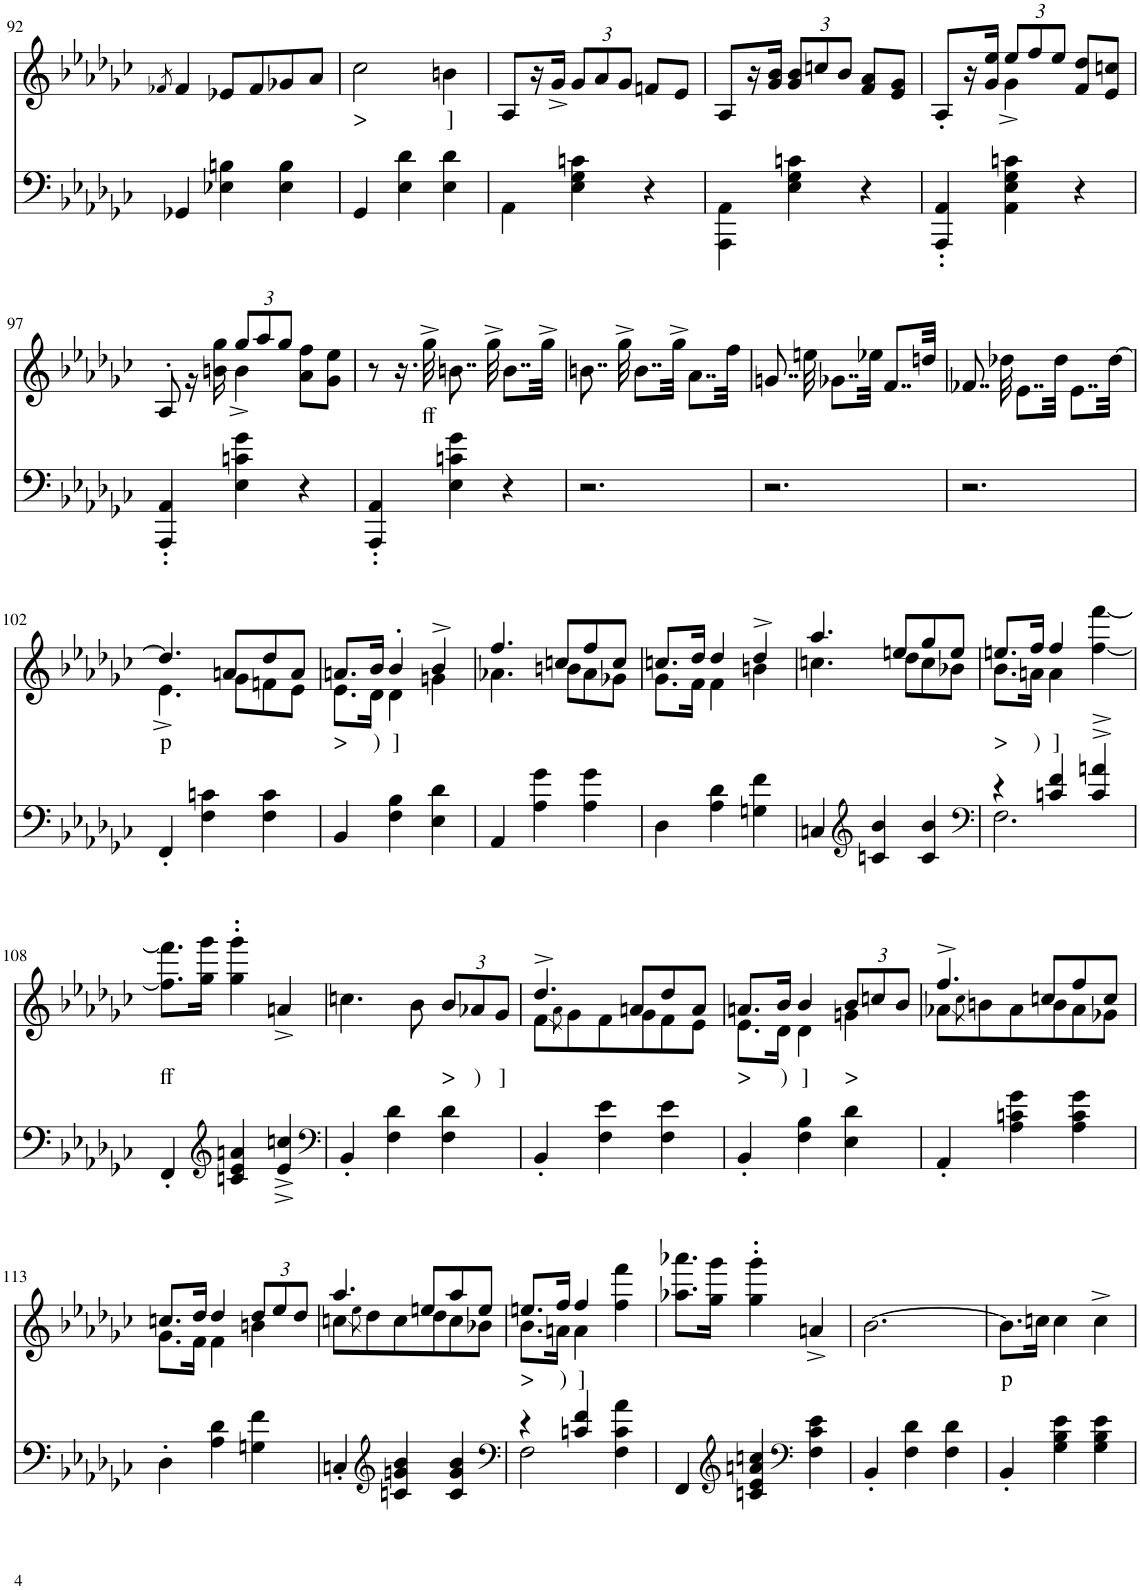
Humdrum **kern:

**kern	**kern	**text
*part2	*part1	*part1
*staff2	*staff1	*staff1
*I"piano	*I"piano	*
*I'Pno	*I'Pno	*
!!LO:PB:g=z
*clefF4	*clefG2	*
*k[b-e-a-d-g-c-]	*k[b-e-a-d-g-c-]	*
*e-:	*e-:	*
*M3/4	*M3/4	*
=92	=92	=92
.	8qf-X/	.
4GG-X/	4f-/	.
4E-X\ 4Bn\	8e-X/L	.
.	8f-/	.
4E-\ 4B\	8g-X/	.
.	8a-/J	.
=93	=93	=93
!	!	!LO:LY:b
4GG-/	2cc-\	>
4E-\ 4d-\	.	.
!	!	!LO:LY:b
4E-\ 4d-\	4bn\	]
=94	=94	=94
4AA-\	8A-/L	.
.	16r	.
.	16g-^/JJ	.
*	*Xbrackettup	*
4E-\ 4G-\ 4cn\	12g-/L	.
.	12a-/	.
.	12g-/J	.
4r	8fn/L	.
.	8e-/J	.
=95	=95	=95
4AAA-\ 4AA-\	8A-/L	.
.	16r	.
.	16g-/ 16b-/JJ	.
4E-\ 4G-\ 4cn\	12g-/ 12b-/L	.
.	12ccn/	.
.	12b-/J	.
4r	8f/ 8a-/L	.
.	8e-/ 8g-/J	.
=96	=96	=96
*	*^	*
4AAA-/' 4AA-/'	8A-'/L	4ryy	.
.	16r	.	.
.	16g-/ 16ee-/JJ	.	.
4AA-\ 4E-\ 4G-\ 4cn\	12ee-/L	4g-^\	.
.	12ff/	.	.
.	12ee-/J	.	.
4r	8f/ 8dd-/L	4ryy	.
.	8e-/ 8ccn/J	.	.
!!LO:LB:g=z	!!
=97	=97	=97	=97
4AAA-/' 4AA-/'	4ryy	8A-'/	.
.	.	16r	.
.	.	16bn\ 16gg-\	.
4E-\ 4cn\ 4g-\	12gg-/L	4b^\	.
.	12aa-/	.	.
.	12gg-/J	.	.
4r	4ryy	8a-\ 8ff\L	.
.	.	8g-\ 8ee-\J	.
*	*v	*v	*
=98	=98	=98
4AAA-/' 4AA-/'	8r	.
.	16.r	.
!	!	!LO:LY:b
.	32gg-^\	ff
4E-\ 4cn\ 4g-\	8..bn\	.
.	32gg-^\	.
4r	8..b\L	.
.	32gg-^\Jkk	.
=99	=99	=99
2.r	8..bn\	.
.	32gg-^\	.
.	8..b\L	.
.	32gg-^\Jkk	.
.	8..a-\L	.
.	32ff\Jkk	.
=100	=100	=100
2.r	8..gn/	.
.	32een\	.
.	8..g-X\L	.
.	32ee-X\Jkk	.
.	8..f/L	.
.	32ddn/Jkk	.
=101	=101	=101
2.r	8..f-X/	.
.	32dd-X\	.
.	8..e-\L	.
.	32dd-\Jkk	.
.	8..e-\L	.
.	[32dd-\Jkk	.
!!LO:LB:g=z
=102	=102	=102
*	*^	*
!	!	!	!LO:LY:b
4FF'/	4.dd-/]	4.e-^\	p
4F\ 4cn\	.	.	.
.	8an/L	8g-\L	.
4F\ 4c\	8dd-/	8fn\	.
.	8a/J	8e-\J	.
=103	=103	=103	=103
!	!	!	!LO:LY:b
4BB-/	8.an/L	8.e-\L	>
!	!	!	!LO:LY:b
.	16b-/Jk	16d-\Jk	)
!	!	!	!LO:LY:b
4F\ 4B-\	4b-'/	4d-\	]
4E-\ 4d-\	4b-^/	4gn\	.
=104	=104	=104	=104
4AA-/	4.ff/	4.a-X\	.
4A-\ 4g-\	.	.	.
.	8ccn/L	8bn\L	.
4A-\ 4g-\	8ff/	8a-\	.
.	8cc/J	8g-X\J	.
=105	=105	=105	=105
4D-\	8.ccn/L	8.g-\L	.
.	16dd-/Jk	16f\Jk	.
4A-\ 4d-\	4dd-/	4f\	.
4Gn\ 4f\	4dd-^/	4bn\	.
=106	=106	=106	=106
4Cn/	4.aa-/	4.ccn\	.
*clefG2	*	*	*
4cn/ 4b-/	.	.	.
.	8een/L	8dd-\L	.
4c/ 4b-/	8gg-/	8cc\	.
.	8ee/J	8b-X\J	.
=107	=107	=107	=107
*clefF4	*	*	*
*^	*	*	*
!	!	!	!	!LO:LY:b
4r	2.F\	8.een/L	8.b-\L	>
!	!	!	!	!LO:LY:b
.	.	16ff/Jk	16an\Jk	)
!	!	!	!	!LO:LY:b
4cn/ 4f/	.	4ff/	4a\	]
4c/^ 4an/^	.	4ryy	[4ff\ [4fff\	.
*v	*v	*	*	*
!!LO:LB:g=z
=108	=108	=108	=108
!	!	!	!LO:LY:b
*	*v	*v	*
4FF'/	8.ff\] 8.fff\]L	ff
.	16gg-\ 16ggg-\Jk	.
*clefG2	*	*
4cn/ 4e-/ 4an/	4gg-\' 4ggg-\'	.
4e-/^ 4ccn/^	4an^/	.
=109	=109	=109
*clefF4	*	*
4BB-'/	4.ccn\	.
4F\ 4d-\	.	.
.	8b-\	.
!	!	!LO:LY:b
4F\ 4d-\	12b-/L	>
!	!	!LO:LY:b
.	12a-X/	)
!	!	!LO:LY:b
.	12g-/J	]
=110	=110	=110
*	*^	*
4BB-'/	4.dd-^/	8f\L	.
.	.	8qa-\	.
.	.	8g-\	.
4F\ 4e-\	.	8f\	.
.	8an/L	8g-\	.
4F\ 4e-\	8dd-/	8f\	.
.	8a/J	8e-\J	.
=111	=111	=111	=111
!	!	!	!LO:LY:b
4BB-'/	8.an/L	8.e-\L	>
!	!	!	!LO:LY:b
.	16b-/Jk	16d-\Jk	)
!	!	!	!LO:LY:b
4F\ 4B-\	4b-/	4d-\	]
!	!	!	!LO:LY:b
4E-\ 4d-\	12b-/L	4gn\	>
.	12ccn/	.	.
.	12b-/J	.	.
=112	=112	=112	=112
4AA-'/	4.ff^/	8a-X\L	.
.	.	8qcc-\	.
.	.	8bn\	.
4A-\ 4cn\ 4g-\	.	8a-\	.
.	8ccn/L	8b\	.
4A-\ 4c\ 4g-\	8ff/	8a-\	.
.	8cc/J	8g-X\J	.
!!LO:LB:g=z	!!
=113	=113	=113	=113
4D-'\	8.ccn/L	8.g-\L	.
.	16dd-/Jk	16f\Jk	.
4A-\ 4d-\	4dd-/	4f\	.
4Gn\ 4f\	12dd-/L	4bn\	.
.	12ee-/	.	.
.	12dd-/J	.	.
=114	=114	=114	=114
4Cn'/	4.aa-/	8ccn\L	.
.	.	8qee-\	.
.	.	8dd-\	.
*clefG2	*	*	*
4cn/ 4gn/ 4b-/	.	8cc\	.
.	8een/L	8dd-\	.
4c/ 4g/ 4b-/	8aa-/	8cc\	.
.	8ee/J	8b-X\J	.
=115	=115	=115	=115
*clefF4	*	*	*
*^	*	*	*
!	!	!	!	!LO:LY:b
4r	2F\	8.een/L	8.b-\L	>
!	!	!	!	!LO:LY:b
.	.	16ff/Jk	16an\Jk	)
!	!	!	!	!LO:LY:b
4cn/ 4f/	.	4ff/	4a\	]
4F\ 4c\ 4a-\	4ryy	4ff\ 4fff\	4ryy	.
*v	*v	*	*	*
*	*v	*v	*
=116	=116	=116
4FF/	8.aa-X\ 8.aaa-X\L	.
.	16gg-\ 16ggg-\Jk	.
*clefG2	*	*
4cn/ 4e-/ 4an/ 4ccn/	4gg-\' 4ggg-\'	.
*clefF4	*	*
4F\ 4c\ 4e-\	4an^/	.
=117	=117	=117
4BB-'/	[2.b-\	.
4F\ 4d-\	.	.
4F\ 4d-\	.	.
=118	=118	=118
!	!	!LO:LY:b
4BB-'/	8.b-\L]	p
.	16ccn\Jk	.
4G-\ 4B-\ 4e-\	4cc\	.
4G-\ 4B-\ 4e-\	4cc^\	.
=	=	=
*-	*-	*-
